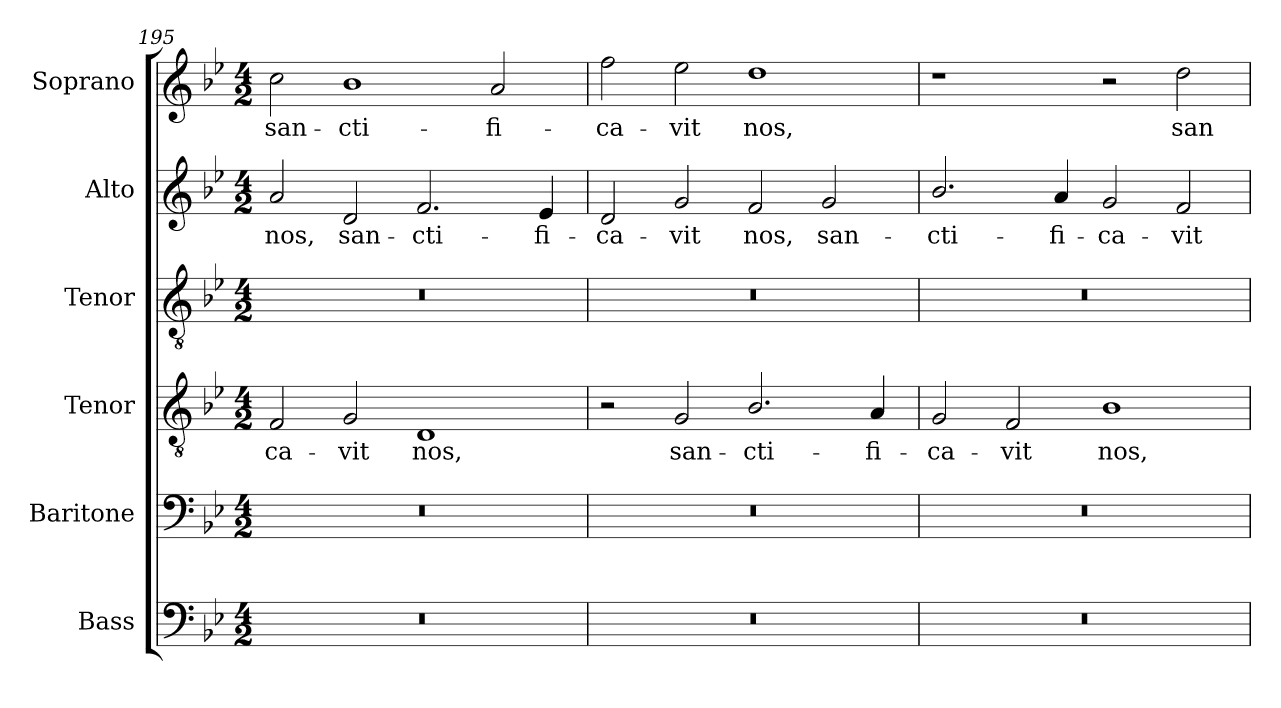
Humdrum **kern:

**kern	**kern	**kern	**text	**kern	**kern	**text	**kern	**text
*part6	*part5	*part4	*part4	*part3	*part2	*part2	*part1	*part1
*staff6	*staff5	*staff4	*staff4	*staff3	*staff2	*staff2	*staff1	*staff1
*I"Bass	*I"Baritone	*I"Tenor	*	*I"Tenor	*I"Alto	*	*I"Soprano	*
*I'B.	*I'Bar.	*I'T2.	*	*I'T1.	*I'A.	*	*I'S.	*
!!LO:LB:g=z
*clefF4	*clefF4	*clefGv2	*	*clefGv2	*clefG2	*	*clefG2	*
*	*	*ITrd7c12	*	*	*	*	*	*
*k[b-e-]	*k[b-e-]	*k[b-e-]	*	*k[b-e-]	*k[b-e-]	*	*k[b-e-]	*
*B-:	*B-:	*B-:	*	*B-:	*B-:	*	*B-:	*
*M4/2	*M4/2	*M4/2	*	*M4/2	*M4/2	*	*M4/2	*
=195	=195	=195	=195	=195	=195	=195	=195	=195
!LO:N:vis=1	!LO:N:vis=1	!	!	!	!	!	!	!
!	!	!	!LO:LY:b:color=#000000	!LO:N:vis=1	!	!	!	!
!	!	!	!	!	!	!LO:LY:b:color=#000000	!	!
!	!	!	!	!	!	!	!	!LO:LY:b:color=#000000
0r	0r	2FFi/	-ca-	0r	2ai/	nos,	2cci\	san-
!	!	!	!LO:LY:b:color=#000000	!	!	!	!	!
!	!	!	!	!	!	!LO:LY:b:color=#000000	!	!
!	!	!	!	!	!	!	!	!LO:LY:b:color=#000000
.	.	2GGi/	-vit	.	2di/	san-	1b-i	-cti-
!	!	!	!LO:LY:b:color=#000000	!	!	!	!	!
!	!	!	!	!	!	!LO:LY:b:color=#000000	!	!
.	.	1DDi	nos,	.	2.fi/	-cti-	.	.
!	!	!	!	!	!	!	!	!LO:LY:b:color=#000000
.	.	.	.	.	.	.	2ai/	-fi-
!	!	!	!	!	!	!LO:LY:b:color=#000000	!	!
.	.	.	.	.	4e-i/	-fi-	.	.
=196	=196	=196	=196	=196	=196	=196	=196	=196
!LO:N:vis=1	!LO:N:vis=1	!	!	!LO:N:vis=1	!	!	!	!
!	!	!	!	!	!	!LO:LY:b:color=#000000	!	!
!	!	!	!	!	!	!	!	!LO:LY:b:color=#000000
0r	0r	2r	.	0r	2di/	-ca-	2ffi\	-ca-
!	!	!	!LO:LY:b:color=#000000	!	!	!	!	!
!	!	!	!	!	!	!LO:LY:b:color=#000000	!	!
!	!	!	!	!	!	!	!	!LO:LY:b:color=#000000
.	.	2GGi/	san-	.	2gi/	-vit	2ee-i\	-vit
!	!	!	!LO:LY:b:color=#000000	!	!	!	!	!
!	!	!	!	!	!	!LO:LY:b:color=#000000	!	!
!	!	!	!	!	!	!	!	!LO:LY:b:color=#000000
.	.	2.BB-i/	-cti-	.	2fi/	nos,	1ddi	nos,
!	!	!	!	!	!	!LO:LY:b:color=#000000	!	!
.	.	.	.	.	2gi/	san-	.	.
!	!	!	!LO:LY:b:color=#000000	!	!	!	!	!
.	.	4AAi/	-fi-	.	.	.	.	.
=197	=197	=197	=197	=197	=197	=197	=197	=197
!LO:N:vis=1	!LO:N:vis=1	!	!	!	!	!	!	!
!	!	!	!LO:LY:b:color=#000000	!LO:N:vis=1	!	!	!	!
!	!	!	!	!	!	!LO:LY:b:color=#000000	!	!
0r	0r	2GGi/	-ca-	0r	2.b-i/	-cti-	1r	.
!	!	!	!LO:LY:b:color=#000000	!	!	!	!	!
.	.	2FFi/	-vit	.	.	.	.	.
!	!	!	!	!	!	!LO:LY:b:color=#000000	!	!
.	.	.	.	.	4ai/	-fi-	.	.
!	!	!	!LO:LY:b:color=#000000	!	!	!	!	!
!	!	!	!	!	!	!LO:LY:b:color=#000000	!	!
.	.	1BB-i	nos,	.	2gi/	-ca-	2r	.
!	!	!	!	!	!	!LO:LY:b:color=#000000	!	!
!	!	!	!	!	!	!	!	!LO:LY:b:color=#000000
.	.	.	.	.	2fi/	-vit	2ddi\	san-
=	=	=	=	=	=	=	=	=
*-	*-	*-	*-	*-	*-	*-	*-	*-
